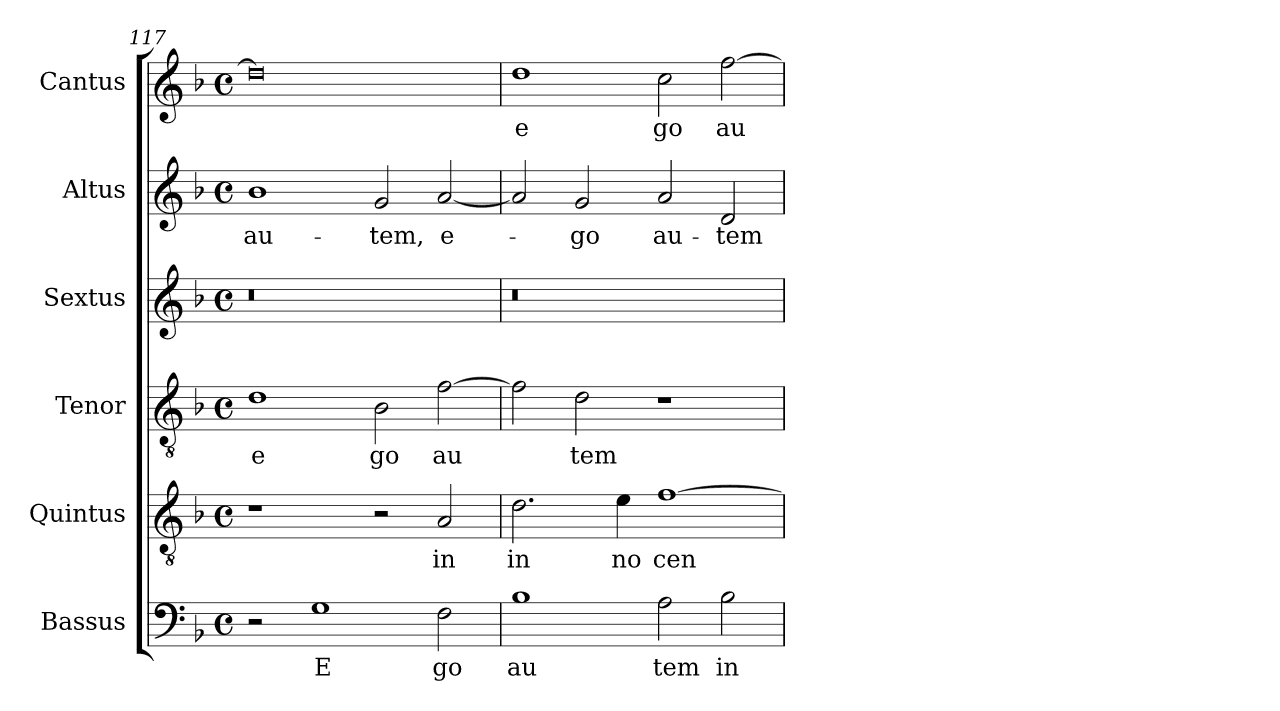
**kern	**text	**kern	**text	**kern	**text	**kern	**kern	**text	**kern	**text
*part6	*part6	*part5	*part5	*part4	*part4	*part3	*part2	*part2	*part1	*part1
*staff6	*staff6	*staff5	*staff5	*staff4	*staff4	*staff3	*staff2	*staff2	*staff1	*staff1
*I"Bassus	*	*I"Quintus	*	*I"Tenor	*	*I"Sextus	*I"Altus	*	*I"Cantus	*
*clefF4	*	*clefGv2	*	*clefGv2	*	*clefG2	*clefG2	*	*clefG2	*
*k[b-]	*	*k[b-]	*	*k[b-]	*	*k[b-]	*k[b-]	*	*k[b-]	*
*F:	*	*F:	*	*F:	*	*F:	*F:	*	*F:	*
*M4/4	*	*M4/4	*	*M4/4	*	*M4/4	*M4/4	*	*M4/4	*
*met(c)	*	*met(c)	*	*met(c)	*	*met(c)	*met(c)	*	*met(c)	*
=117	=117	=117	=117	=117	=117	=117	=117	=117	=117	=117
!	!	!	!	!	!LO:LY:b:cj	!	!	!LO:LY:b:cj	!	!
2r	.	1r	.	1d	e	0r	1b-	au-	0dd]	.
!	!LO:LY:b:cj	!	!	!	!	!	!	!	!	!
1G	E	.	.	.	.	.	.	.	.	.
!	!	!	!	!	!LO:LY:b:cj	!	!	!LO:LY:b:cj	!	!
.	.	2r	.	2B-\	go	.	2g/	-tem,	.	.
!	!LO:LY:b:cj	!	!LO:LY:b:cj	!	!LO:LY:b	!	!	!LO:LY:b:cj	!	!
2F\	go	2A/	in	[>2f\	au	.	[<2a/	e-	.	.
=118	=118	=118	=118	=118	=118	=118	=118	=118	=118	=118
!	!LO:LY:b:cj	!	!LO:LY:b:cj	!	!	!	!	!	!	!LO:LY:b:cj
1B-	au	2.d\	in	2f\]	.	0r	2a/]	.	1dd	e
!	!	!	!	!	!LO:LY:b:cj	!	!	!LO:LY:b:cj	!	!
.	.	.	.	2d\	tem	.	2g/	-go	.	.
!	!	!	!LO:LY:b:cj	!	!	!	!	!	!	!
.	.	4e\	no	.	.	.	.	.	.	.
!	!LO:LY:b:cj	!	!LO:LY:b:cj	!	!	!	!	!LO:LY:b:cj	!	!LO:LY:b:cj
2A\	tem	[>1f	cen	1r	.	.	2a/	au-	2cc\	go
!	!LO:LY:b:cj	!	!	!	!	!	!	!LO:LY:b:cj	!	!LO:LY:b
2B-\	in	.	.	.	.	.	2d/	-tem	[>2ff\	au
=	=	=	=	=	=	=	=	=	=	=
*-	*-	*-	*-	*-	*-	*-	*-	*-	*-	*-
